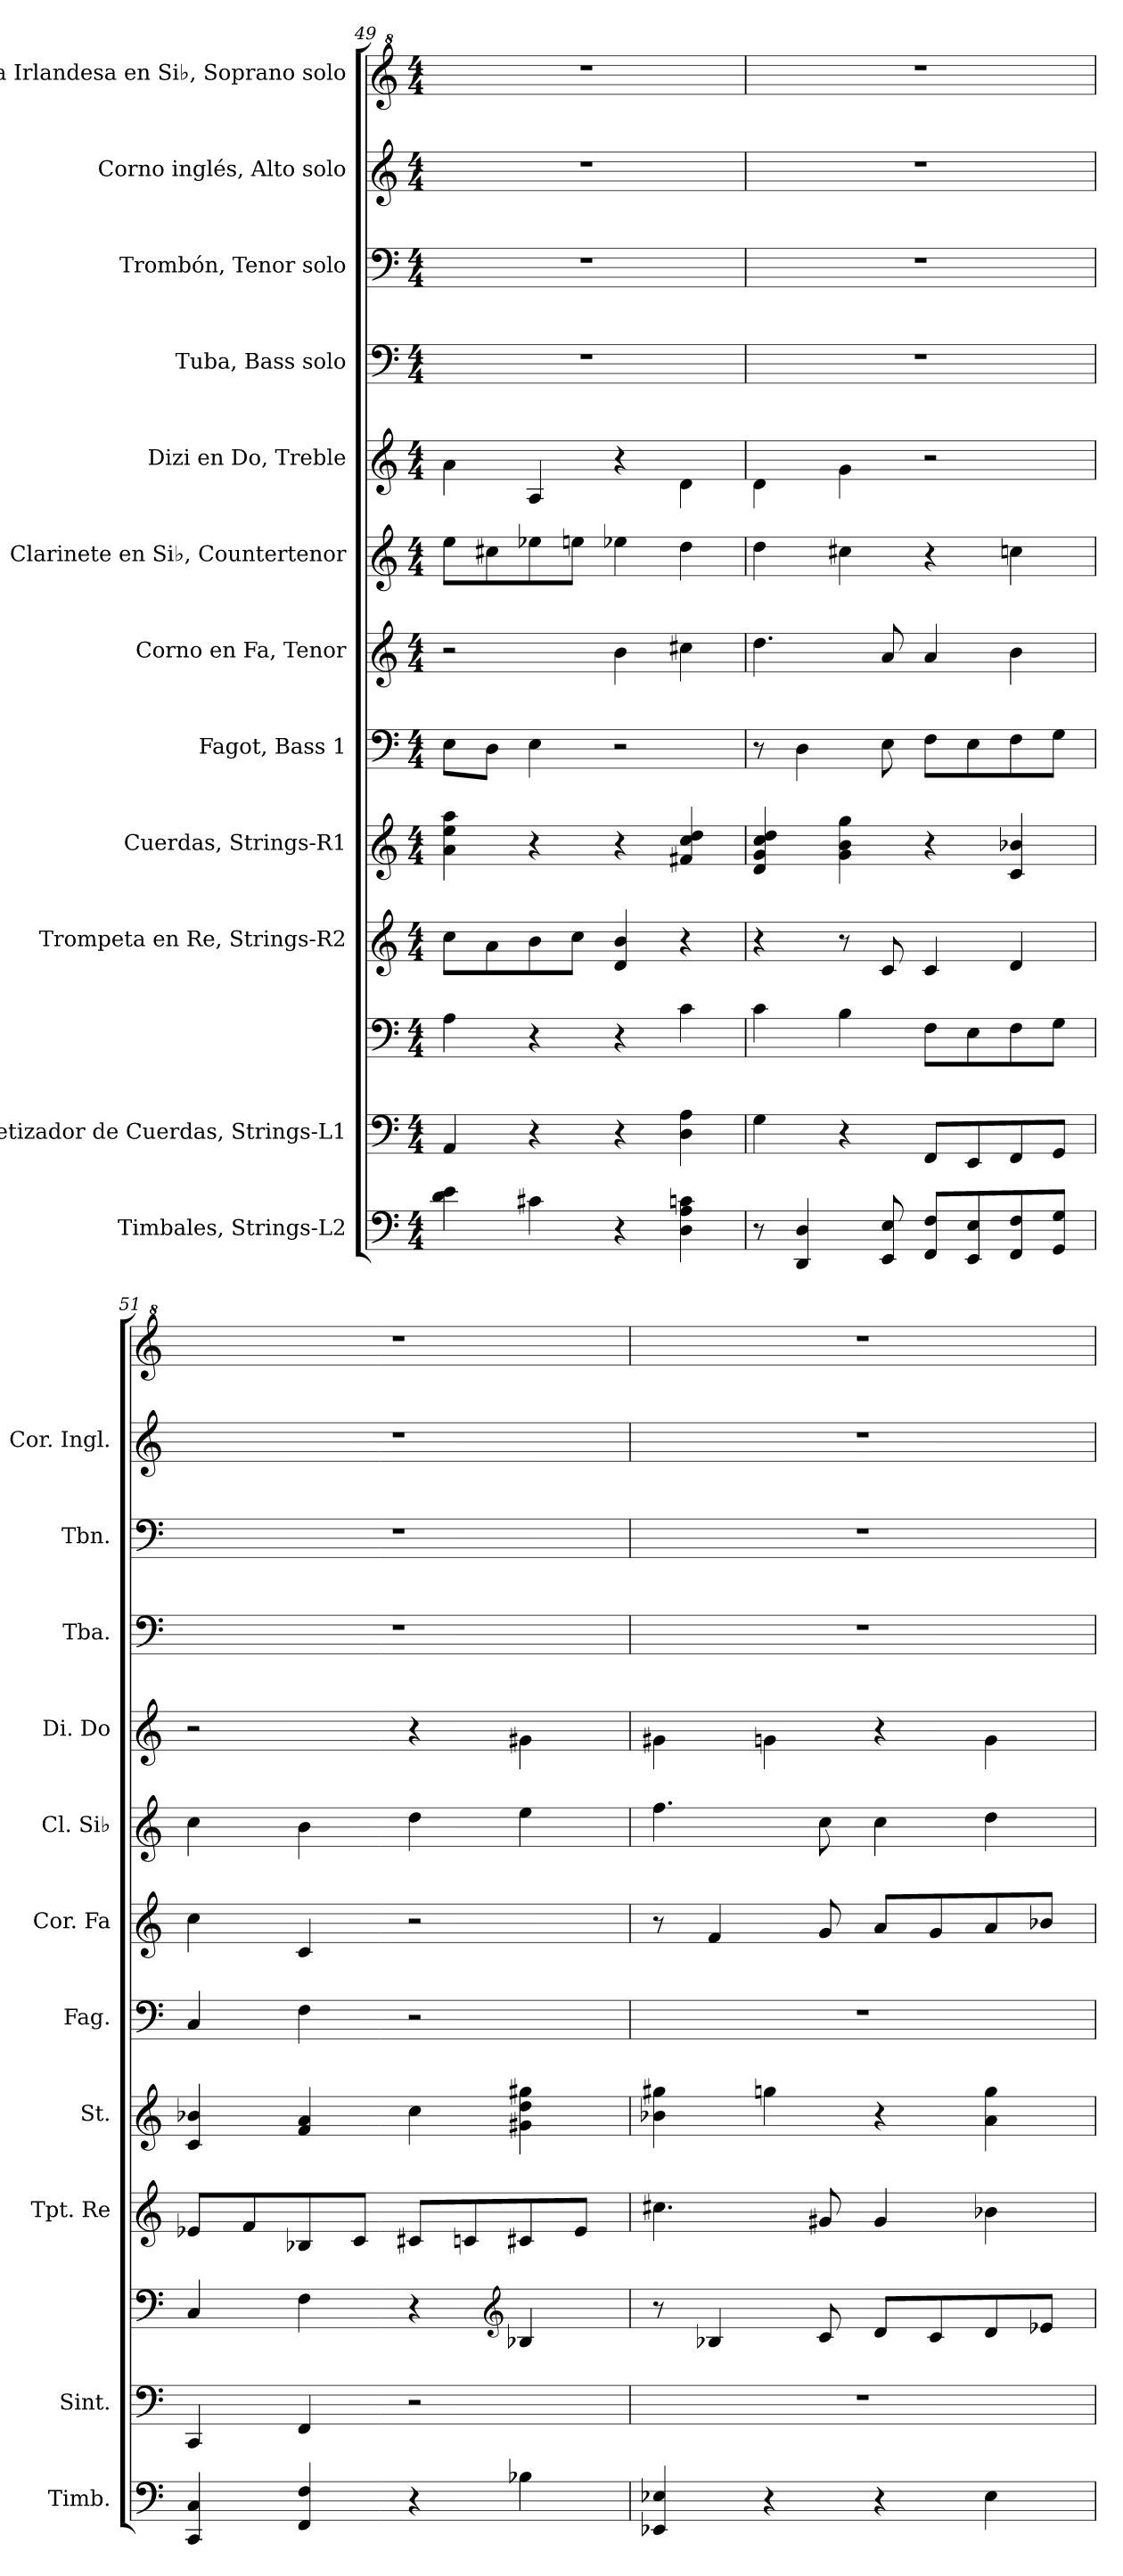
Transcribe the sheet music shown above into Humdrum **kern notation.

**kern	**kern	**kern	**kern	**kern	**kern	**kern	**kern	**kern	**kern	**kern	**kern	**kern
*part12	*part11	*part11	*part10	*part9	*part8	*part7	*part6	*part5	*part4	*part3	*part2	*part1
*staff13	*staff12	*staff11	*staff10	*staff9	*staff8	*staff7	*staff6	*staff5	*staff4	*staff3	*staff2	*staff1
*I"Timbales, Strings-L2	*I"Sintetizador de Cuerdas, Strings-L1	*	*I"Trompeta en Re, Strings-R2	*I"Cuerdas, Strings-R1	*I"Fagot, Bass 1	*I"Corno en Fa, Tenor	*I"Clarinete en Si♭, Countertenor	*I"Dizi en Do, Treble	*I"Tuba, Bass solo	*I"Trombón, Tenor solo	*I"Corno inglés, Alto solo	*I"Flauta Irlandesa en Si♭, Soprano solo
*I'Timb.	*I'Sint.	*	*I'Tpt. Re	*I'St.	*I'Fag.	*I'Cor. Fa	*I'Cl. Si♭	*I'Di. Do	*I'Tba.	*I'Tbn.	*I'Cor. Ingl.	*
!!LO:PB:g=z
*clefF4	*clefF4	*clefF4	*clefG2	*clefG2	*clefF4	*clefG2	*clefG2	*clefG2	*clefF4	*clefF4	*clefG2	*clefG^2
*	*	*	*ITrd-1c-2	*	*	*ITrd4c7	*ITrd1c2	*ITrd-7c-12	*	*	*ITrd4c7	*
*k[]	*k[]	*k[]	*k[f#c#]	*k[]	*k[]	*k[b-]	*k[b-e-]	*k[]	*k[]	*k[]	*k[b-]	*k[]
*M4/4	*M4/4	*M4/4	*M4/4	*M4/4	*M4/4	*M4/4	*M4/4	*M4/4	*M4/4	*M4/4	*M4/4	*M4/4
=49	=49	=49	=49	=49	=49	=49	=49	=49	=49	=49	=49	=49
4d\ 4e\	4AA/	4A\	8dd\L	4a\ 4ee\ 4aa\	8E\L	2r	8dd\L	4aa\	1r	1r	1r	1r
.	.	.	8b\	.	8D\J	.	8bn\	.	.	.	.	.
4c#X\	4r	4r	8cc#\	4r	4E\	.	8dd-X\	4a/	.	.	.	.
.	.	.	8dd\J	.	.	.	8ddn\J	.	.	.	.	.
4r	4r	4r	4e/ 4cc#/	4r	2r	4e\	4dd-X\	4r	.	.	.	.
4D\ 4A\ 4cn\	4D\ 4A\	4c\	4r	4f#X/ 4cc/ 4dd/	.	4f#X\	4cc\	4dd\	.	.	.	.
=50	=50	=50	=50	=50	=50	=50	=50	=50	=50	=50	=50	=50
8r	4G\	4c\	4r	4d/ 4g/ 4cc/ 4dd/	8r	4.g\	4cc\	4dd\	1r	1r	1r	1r
4DD/ 4D/	.	.	.	.	4D\	.	.	.	.	.	.	.
.	4r	4B\	8r	4g\ 4b\ 4gg\	.	.	4bn\	4gg\	.	.	.	.
8EE/ 8E/	.	.	8d/	.	8E\	8d/	.	.	.	.	.	.
8FF/ 8F/L	8FF/L	8F\L	4d/	4r	8F\L	4d/	4r	2r	.	.	.	.
8EE/ 8E/	8EE/	8E\	.	.	8E\	.	.	.	.	.	.	.
8FF/ 8F/	8FF/	8F\	4e/	4c/ 4b-X/	8F\	4e\	4b-X\	.	.	.	.	.
8GG/ 8G/J	8GG/J	8G\J	.	.	8G\J	.	.	.	.	.	.	.
=51	=51	=51	=51	=51	=51	=51	=51	=51	=51	=51	=51	=51
4CC/ 4C/	4CC/	4C/	8fn/L	4c/ 4b-X/	4C/	4f\	4b-\	2r	1r	1r	1r	1r
.	.	.	8g/	.	.	.	.	.	.	.	.	.
4FF/ 4F/	4FF/	4F\	8cn/	4f/ 4a/	4F\	4F/	4a\	.	.	.	.	.
.	.	.	8d/J	.	.	.	.	.	.	.	.	.
4r	2r	4r	8d#X/L	4cc\	2r	2r	4cc\	4r	.	.	.	.
.	.	.	8dn/	.	.	.	.	.	.	.	.	.
*	*	*clefG2	*	*	*	*	*	*	*	*	*	*
4B-X\	.	4B-X/	8d#X/	4g#X\ 4dd\ 4gg#X\	.	.	4dd\	4gg#X\	.	.	.	.
.	.	.	8f/J	.	.	.	.	.	.	.	.	.
!!LO:PB:g=z
=52	=52	=52	=52	=52	=52	=52	=52	=52	=52	=52	=52	=52
4EE-X/ 4E-X/	1r	8r	4.dd#X\	4b-X\ 4gg#X\	1r	8r	4.ee-\	4gg#X\	1r	1r	1r	1r
.	.	4B-X/	.	.	.	4B-/	.	.	.	.	.	.
4r	.	.	.	4ggn\	.	.	.	4ggn\	.	.	.	.
.	.	8c/	8a#X/	.	.	8c/	8b-\	.	.	.	.	.
4r	.	8d/L	4a#/	4r	.	8d/L	4b-\	4r	.	.	.	.
.	.	8c/	.	.	.	8c/	.	.	.	.	.	.
4E-\	.	8d/	4ccn\	4a\ 4gg\	.	8d/	4cc\	4gg\	.	.	.	.
.	.	8e-X/J	.	.	.	8e-X/J	.	.	.	.	.	.
=	=	=	=	=	=	=	=	=	=	=	=	=
*-	*-	*-	*-	*-	*-	*-	*-	*-	*-	*-	*-	*-
